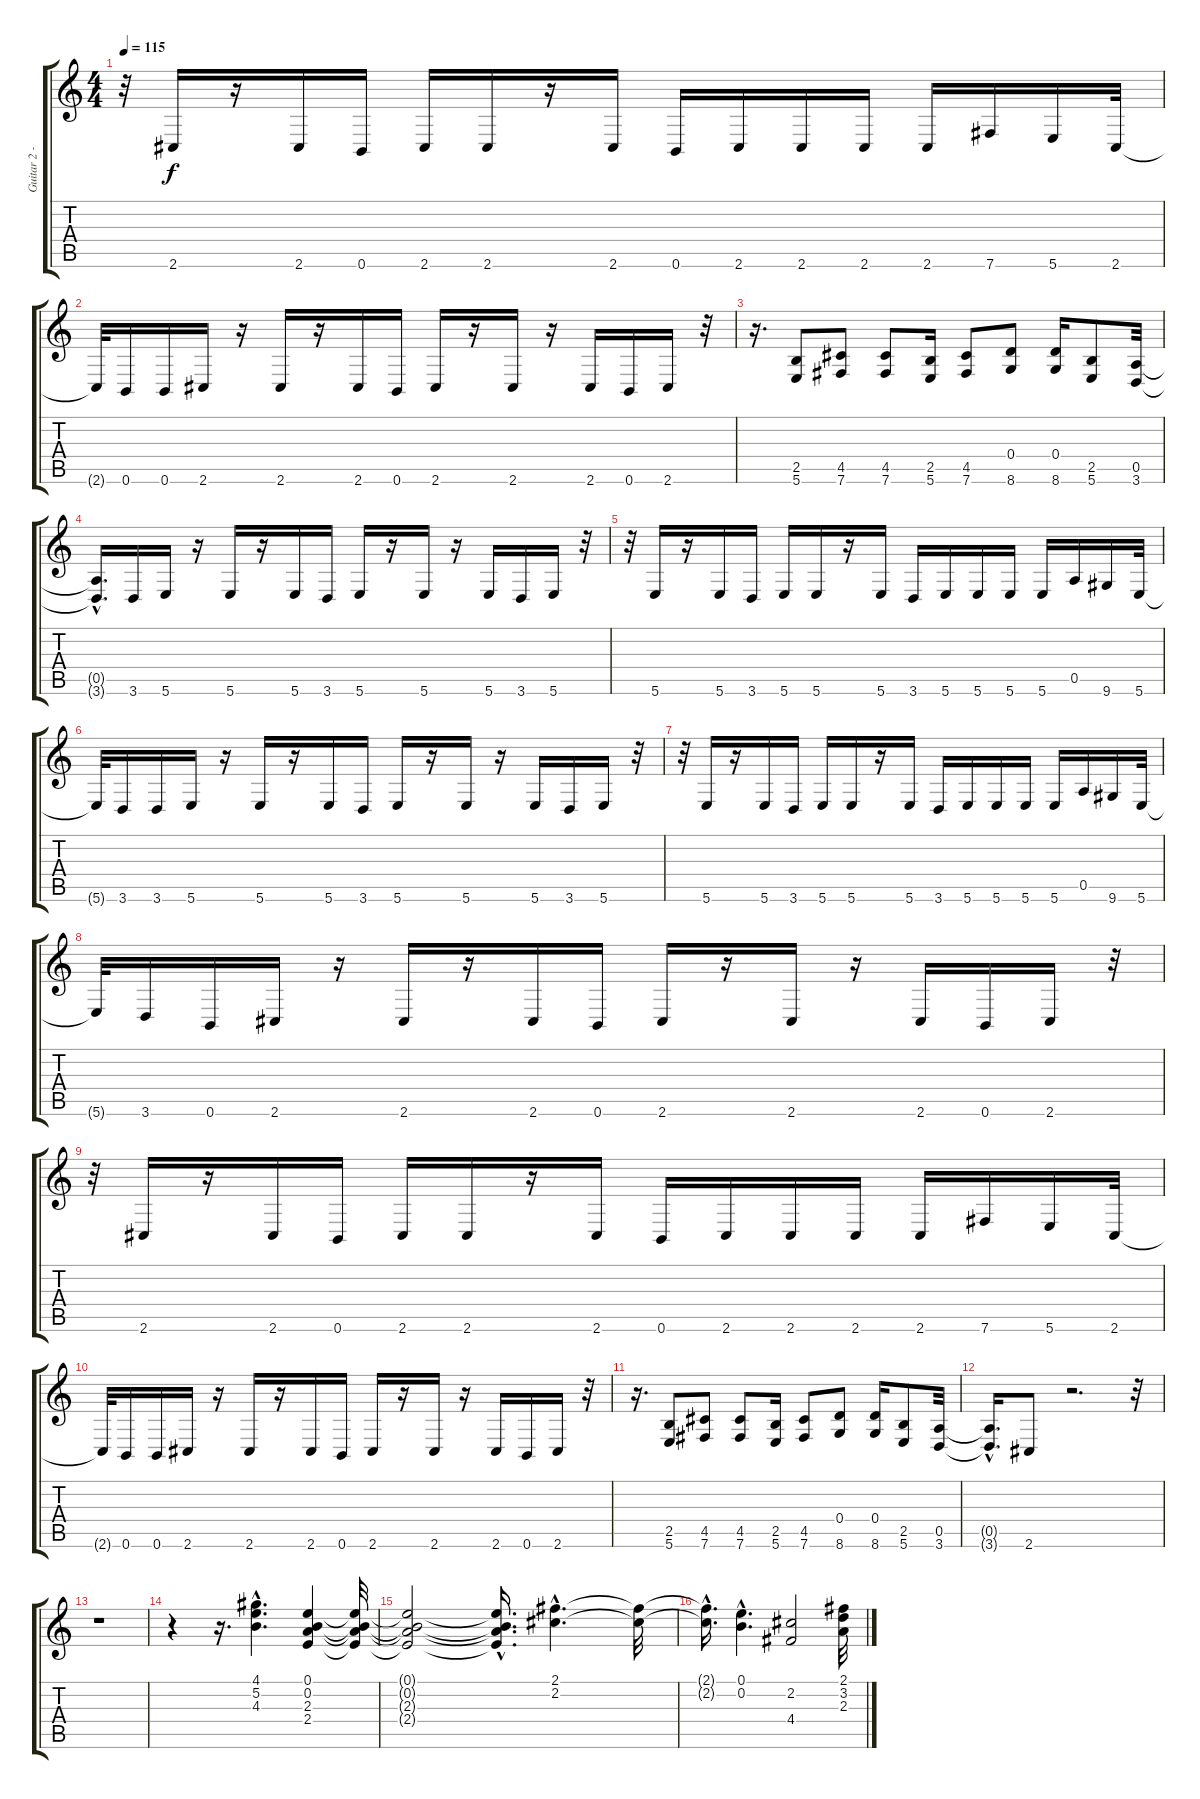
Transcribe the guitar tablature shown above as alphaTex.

\track ("Guitar 2 - Petrucci" "Guitar 2 -") {instrument distortionguitar}
\staff {score tabs}
\tuning (E4 B3 G3 D3 A2 B1) {hide}
\ts (4 4)
\tempo 115
\clef g2
\ks c
r.32{dy f} 2.6.16 r.16 2.6.16 0.6.16 2.6.16 2.6.16 r.16 2.6.16 0.6.16 2.6.16 2.6.16 2.6.16 2.6.16 7.6.16 5.6.16 2.6.32 |
2.6{t}.32 0.6.16 0.6.16 2.6.16 r.16 2.6.16 r.16 2.6.16 0.6.16 2.6.16 r.16 2.6.16 r.16 2.6.16 0.6.16 2.6.16 r.32 |
r.16{d} (2.5 5.6).8 (4.5 7.6).8 (4.5 7.6).8 (2.5 5.6).16 (4.5 7.6).8 (0.4 8.6).8 (0.4 8.6).16 (2.5 5.6).8 (0.5 3.6).32 |
(0.5{hac t} 3.6{hac t}).16{d} 3.6.16 5.6.16 r.16 5.6.16 r.16 5.6.16 3.6.16 5.6.16 r.16 5.6.16 r.16 5.6.16 3.6.16 5.6.16 r.32 |
r.32 5.6.16 r.16 5.6.16 3.6.16 5.6.16 5.6.16 r.16 5.6.16 3.6.16 5.6.16 5.6.16 5.6.16 5.6.16 0.5.16 9.6.16 5.6.32 |
5.6{t}.32 3.6.16 3.6.16 5.6.16 r.16 5.6.16 r.16 5.6.16 3.6.16 5.6.16 r.16 5.6.16 r.16 5.6.16 3.6.16 5.6.16 r.32 |
r.32 5.6.16 r.16 5.6.16 3.6.16 5.6.16 5.6.16 r.16 5.6.16 3.6.16 5.6.16 5.6.16 5.6.16 5.6.16 0.5.16 9.6.16 5.6.32 |
5.6{t}.32 3.6.16 0.6.16 2.6.16 r.16 2.6.16 r.16 2.6.16 0.6.16 2.6.16 r.16 2.6.16 r.16 2.6.16 0.6.16 2.6.16 r.32 |
r.32 2.6.16 r.16 2.6.16 0.6.16 2.6.16 2.6.16 r.16 2.6.16 0.6.16 2.6.16 2.6.16 2.6.16 2.6.16 7.6.16 5.6.16 2.6.32 |
2.6{t}.32 0.6.16 0.6.16 2.6.16 r.16 2.6.16 r.16 2.6.16 0.6.16 2.6.16 r.16 2.6.16 r.16 2.6.16 0.6.16 2.6.16 r.32 |
r.16{d} (2.5 5.6).8 (4.5 7.6).8 (4.5 7.6).8 (2.5 5.6).16 (4.5 7.6).8 (0.4 8.6).8 (0.4 8.6).16 (2.5 5.6).8 (0.5 3.6).32 |
(0.5{hac t} 3.6{hac t}).16{d} 2.6.8 r.2{d} r.32 |
r.1 |
r.4 r.16{d} (4.1{hac} 5.2{hac} 4.3{hac}).4{d} (0.1 0.2 2.3 2.4).4 (0.1{t} 0.2{t} 2.3{t} 2.4{t}).32 |
(0.1{t} 0.2{t} 2.3{t} 2.4{t}).2 (0.1{hac t} 0.2{hac t} 2.3{hac t} 2.4{hac t}).16{d} (2.1{hac} 2.2{hac}).4{d} (2.1{t} 2.2{t}).32 |
(2.1{hac t} 2.2{hac t}).16{d} (0.1{hac} 0.2{hac}).4{d} (2.2 4.4).2 (2.1 3.2 2.3).32
